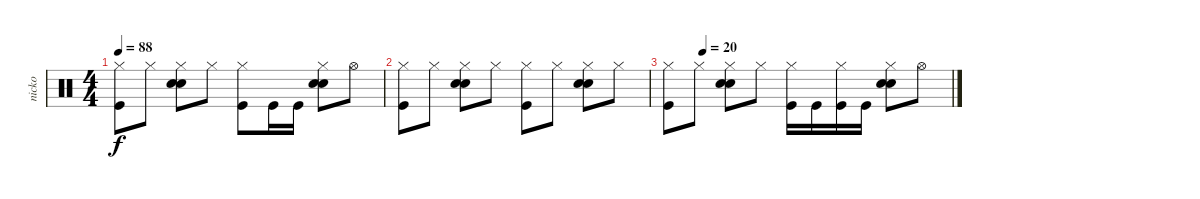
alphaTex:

\track ("nicko" "nicko") {instrument percussion}
\staff {score}
\articulation defaults
\ts (4 4)
\tempo 88
\clef neutral
\ks c
("Hi-Hat (closed)" "Kick (hit)").8{dy f} "Hi-Hat (closed)".8 ("Hi-Hat (closed)" "Snare (hit) 2" "Electric Snare (hit)").8 "Hi-Hat (closed)".8 ("Hi-Hat (closed)" "Kick (hit)").8 "Kick (hit)".16 "Kick (hit)".16 ("Hi-Hat (closed)" "Snare (hit) 2" "Electric Snare (hit)").8 "Hi-Hat (open)".8 |
("Hi-Hat (closed)" "Kick (hit)").8 "Hi-Hat (closed)".8 ("Hi-Hat (closed)" "Snare (hit) 2" "Electric Snare (hit)").8 "Hi-Hat (closed)".8 ("Hi-Hat (closed)" "Kick (hit)").8 "Hi-Hat (closed)".8 ("Hi-Hat (closed)" "Snare (hit) 2" "Electric Snare (hit)").8 "Hi-Hat (closed)".8 |
\tempo (20 0.125)
("Hi-Hat (closed)" "Kick (hit)").8 "Hi-Hat (closed)".8 ("Hi-Hat (closed)" "Snare (hit) 2" "Electric Snare (hit)").8 "Hi-Hat (closed)".8 ("Hi-Hat (closed)" "Kick (hit)").16 "Kick (hit)".16 ("Hi-Hat (closed)" "Kick (hit)").16 "Kick (hit)".16 ("Hi-Hat (closed)" "Snare (hit) 2" "Electric Snare (hit)").8 "Hi-Hat (open)".8
